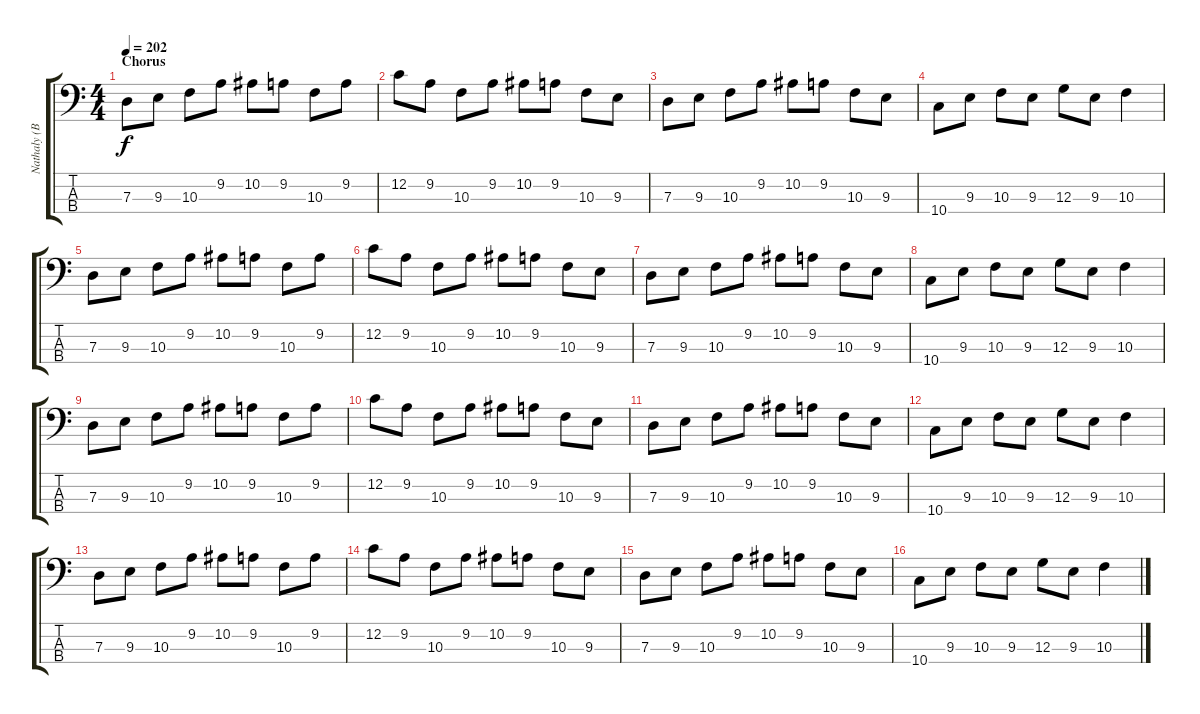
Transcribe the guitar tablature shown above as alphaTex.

\track ("Nathaly (Bass)" "Nathaly (B") {instrument electricbassfinger}
\staff {score tabs}
\tuning (F2 C2 G1 D1) {hide}
\ts (4 4)
\section ("" "Chorus")
\tempo 202
\clef f4
\ks c
7.3.8{dy f} 9.3.8 10.3.8 9.2.8 10.2.8 9.2.8 10.3.8 9.2.8 |
12.2.8 9.2.8 10.3.8 9.2.8 10.2.8 9.2.8 10.3.8 9.3.8 |
7.3.8 9.3.8 10.3.8 9.2.8 10.2.8 9.2.8 10.3.8 9.3.8 |
10.4.8 9.3.8 10.3.8 9.3.8 12.3.8 9.3.8 10.3.4 |
7.3.8 9.3.8 10.3.8 9.2.8 10.2.8 9.2.8 10.3.8 9.2.8 |
12.2.8 9.2.8 10.3.8 9.2.8 10.2.8 9.2.8 10.3.8 9.3.8 |
7.3.8 9.3.8 10.3.8 9.2.8 10.2.8 9.2.8 10.3.8 9.3.8 |
10.4.8 9.3.8 10.3.8 9.3.8 12.3.8 9.3.8 10.3.4 |
7.3.8 9.3.8 10.3.8 9.2.8 10.2.8 9.2.8 10.3.8 9.2.8 |
12.2.8 9.2.8 10.3.8 9.2.8 10.2.8 9.2.8 10.3.8 9.3.8 |
7.3.8 9.3.8 10.3.8 9.2.8 10.2.8 9.2.8 10.3.8 9.3.8 |
10.4.8 9.3.8 10.3.8 9.3.8 12.3.8 9.3.8 10.3.4 |
7.3.8 9.3.8 10.3.8 9.2.8 10.2.8 9.2.8 10.3.8 9.2.8 |
12.2.8 9.2.8 10.3.8 9.2.8 10.2.8 9.2.8 10.3.8 9.3.8 |
7.3.8 9.3.8 10.3.8 9.2.8 10.2.8 9.2.8 10.3.8 9.3.8 |
10.4.8 9.3.8 10.3.8 9.3.8 12.3.8 9.3.8 10.3.4
